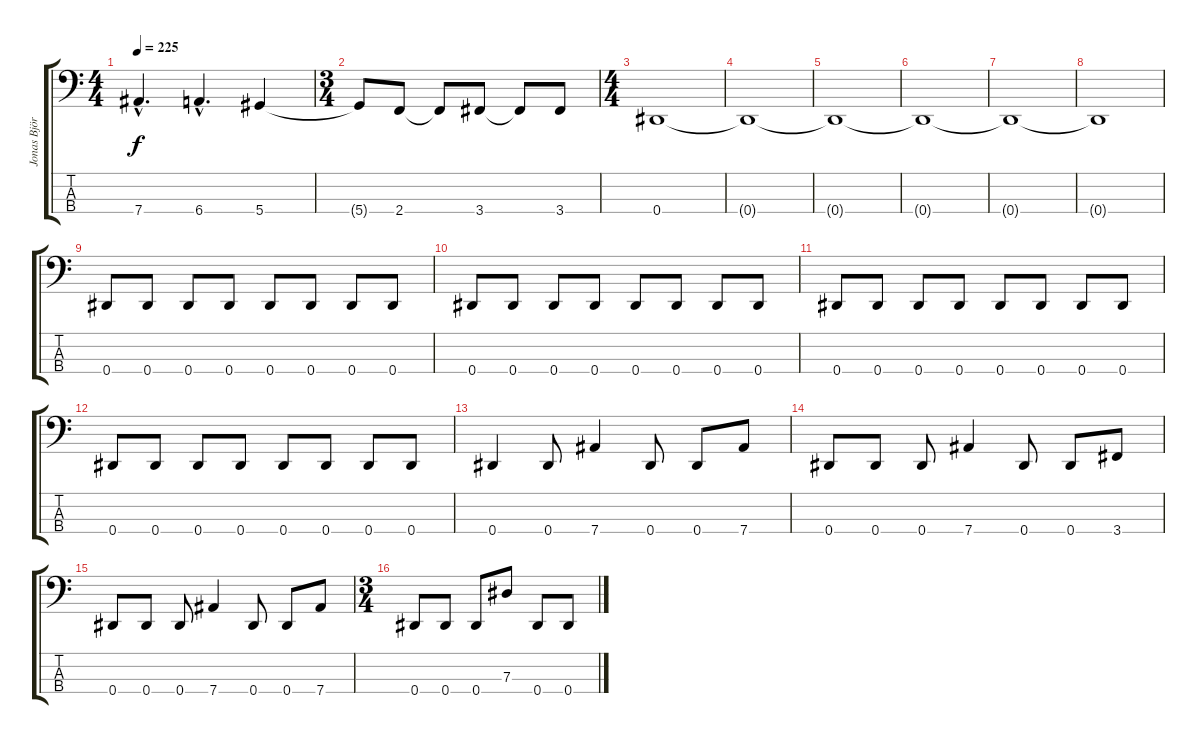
\track ("Jonas Björler" "Jonas Björ") {instrument electricbasspick}
\staff {score tabs}
\tuning (Gb2 Db2 Ab1 Eb1) {hide}
\ts (4 4)
\tempo 225
\clef f4
\ks c
7.4{hac}.4{d dy f} 6.4{hac}.4{d} 5.4.4 |
\ts (3 4)
5.4{t}.8 2.4.8 2.4{t}.8 3.4.8 3.4{t}.8 3.4.8 |
\ts (4 4)
0.4.1 |
0.4{t}.1 |
0.4{t}.1 |
0.4{t}.1 |
0.4{t}.1 |
0.4{t}.1 |
0.4.8 0.4.8 0.4.8 0.4.8 0.4.8 0.4.8 0.4.8 0.4.8 |
0.4.8 0.4.8 0.4.8 0.4.8 0.4.8 0.4.8 0.4.8 0.4.8 |
0.4.8 0.4.8 0.4.8 0.4.8 0.4.8 0.4.8 0.4.8 0.4.8 |
0.4.8 0.4.8 0.4.8 0.4.8 0.4.8 0.4.8 0.4.8 0.4.8 |
0.4.4 0.4.8 7.4.4 0.4.8 0.4.8 7.4.8 |
0.4.8 0.4.8 0.4.8 7.4.4 0.4.8 0.4.8 3.4.8 |
0.4.8 0.4.8 0.4.8 7.4.4 0.4.8 0.4.8 7.4.8 |
\ts (3 4)
0.4.8 0.4.8 0.4.8 7.3.8 0.4.8 0.4.8
